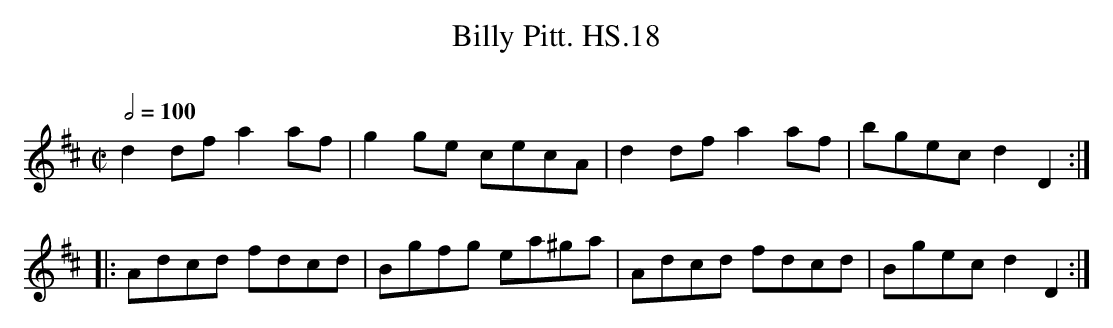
X:1
T:Billy Pitt. HS.18
M:C|
L:1/8
Q:1/2=100
O:
K:D
d2dfa2af|g2ge cecA|d2dfa2af|bgecd2D2:|
|:Adcd fdcd|Bgfg ea^ga|Adcd fdcd|Bgecd2D2:|
